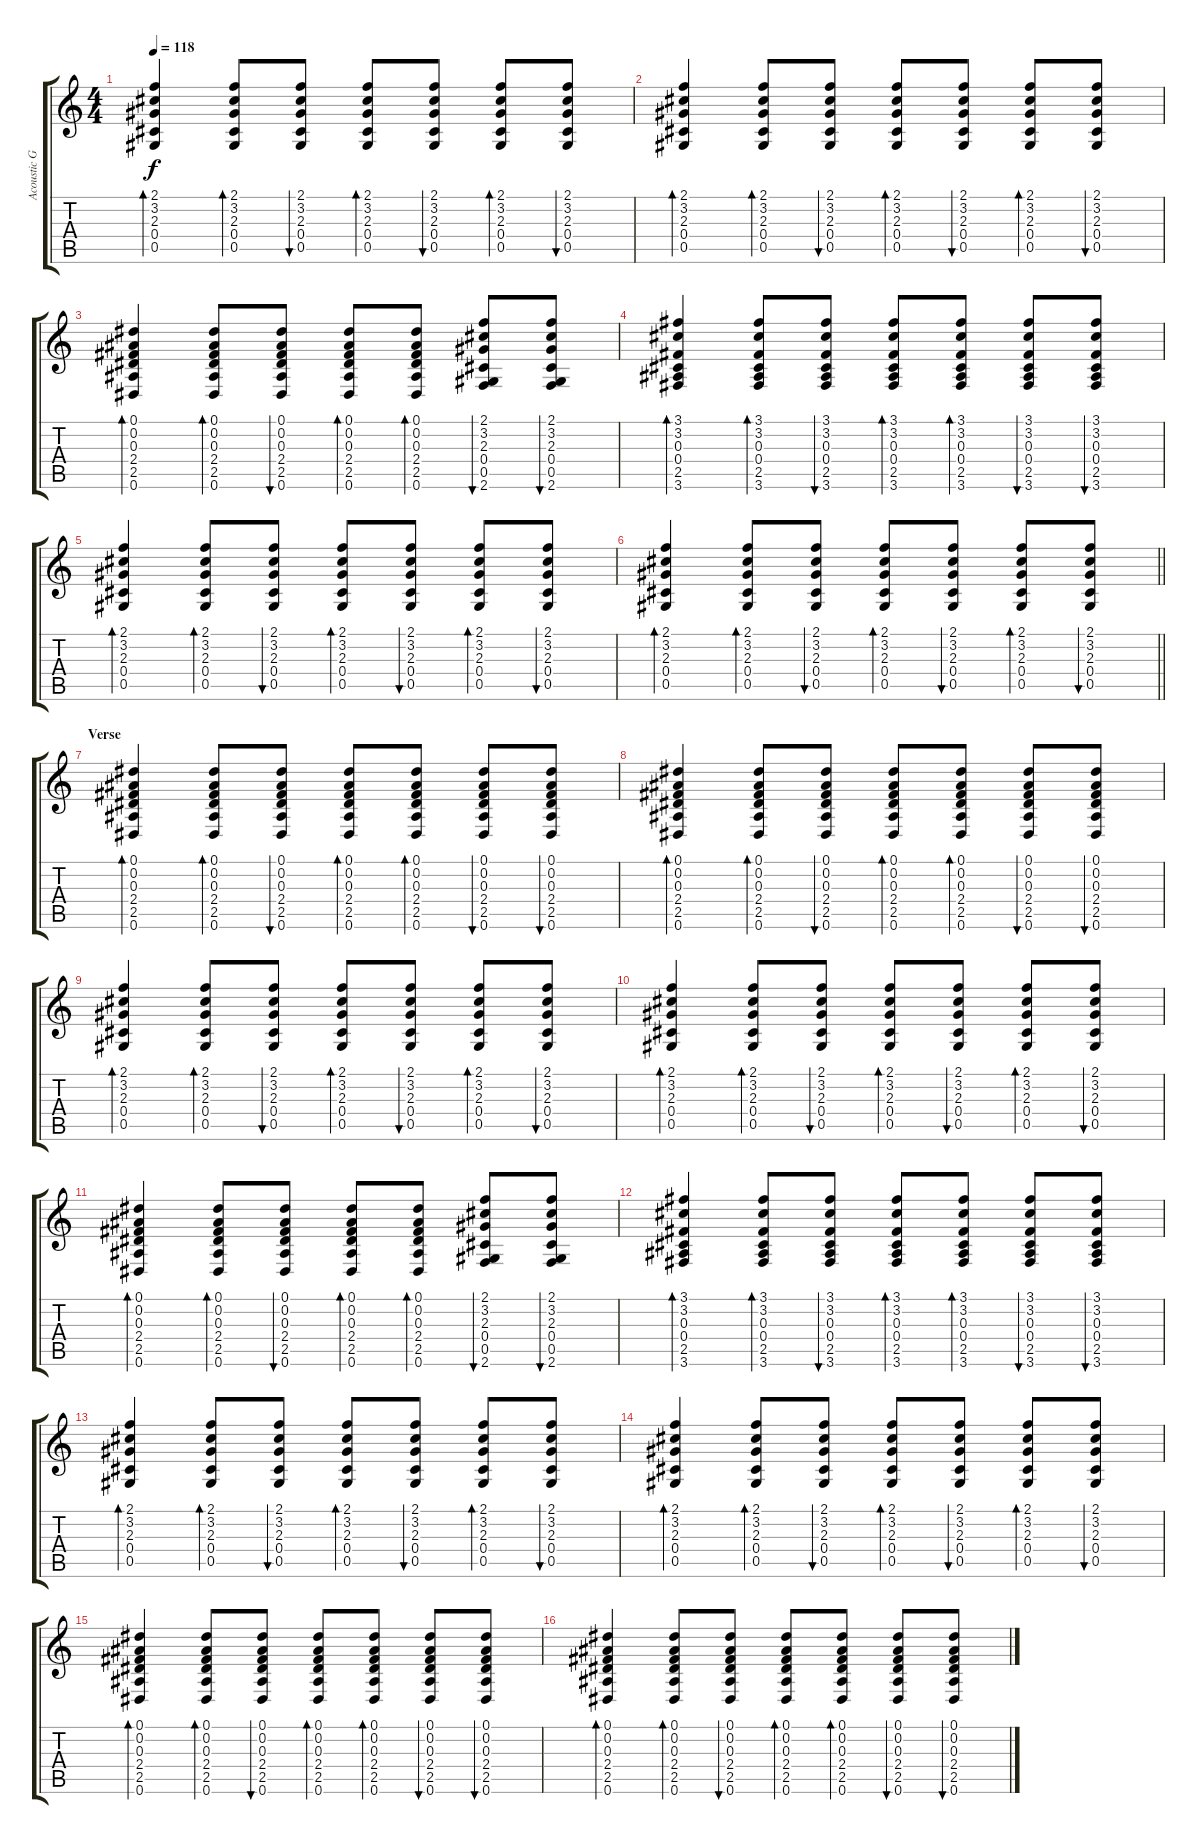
\track ("Acoustic Guitar" "Acoustic G") {instrument acousticguitarsteel}
\staff {score tabs}
\tuning (Eb4 Bb3 Gb3 Db3 Ab2 Eb2) {hide}
\ts (4 4)
\tempo 118
\clef g2
\ks c
(2.1 3.2 2.3 0.4 0.5).4{bd 30 dy f} (2.1 3.2 2.3 0.4 0.5).8{bd 30} (2.1 3.2 2.3 0.4 0.5).8{bu 30} (2.1 3.2 2.3 0.4 0.5).8{bd 30} (2.1 3.2 2.3 0.4 0.5).8{bu 30} (2.1 3.2 2.3 0.4 0.5).8{bd 30} (2.1 3.2 2.3 0.4 0.5).8{bu 30} |
(2.1 3.2 2.3 0.4 0.5).4{bd 30} (2.1 3.2 2.3 0.4 0.5).8{bd 30} (2.1 3.2 2.3 0.4 0.5).8{bu 30} (2.1 3.2 2.3 0.4 0.5).8{bd 30} (2.1 3.2 2.3 0.4 0.5).8{bu 30} (2.1 3.2 2.3 0.4 0.5).8{bd 30} (2.1 3.2 2.3 0.4 0.5).8{bu 30} |
(0.1 0.2 0.3 2.4 2.5 0.6).4{bd 60} (0.1 0.2 0.3 2.4 2.5 0.6).8{bd 30} (0.1 0.2 0.3 2.4 2.5 0.6).8{bu 30} (0.1 0.2 0.3 2.4 2.5 0.6).8{bd 30} (0.1 0.2 0.3 2.4 2.5 0.6).8{bd 30} (2.1 3.2 2.3 0.4 0.5 2.6).8{bu 30} (2.1 3.2 2.3 0.4 0.5 2.6).8{bu 30} |
(3.1 3.2 0.3 0.4 2.5 3.6).4{bd 60} (3.1 3.2 0.3 0.4 2.5 3.6).8{bd 30} (3.1 3.2 0.3 0.4 2.5 3.6).8{bu 30} (3.1 3.2 0.3 0.4 2.5 3.6).8{bd 30} (3.1 3.2 0.3 0.4 2.5 3.6).8{bd 30} (3.1 3.2 0.3 0.4 2.5 3.6).8{bu 30} (3.1 3.2 0.3 0.4 2.5 3.6).8{bu 30} |
(2.1 3.2 2.3 0.4 0.5).4{bd 30} (2.1 3.2 2.3 0.4 0.5).8{bd 30} (2.1 3.2 2.3 0.4 0.5).8{bu 30} (2.1 3.2 2.3 0.4 0.5).8{bd 30} (2.1 3.2 2.3 0.4 0.5).8{bu 30} (2.1 3.2 2.3 0.4 0.5).8{bd 30} (2.1 3.2 2.3 0.4 0.5).8{bu 30} |
\barLineRight lightlight
(2.1 3.2 2.3 0.4 0.5).4{bd 30} (2.1 3.2 2.3 0.4 0.5).8{bd 30} (2.1 3.2 2.3 0.4 0.5).8{bu 30} (2.1 3.2 2.3 0.4 0.5).8{bd 30} (2.1 3.2 2.3 0.4 0.5).8{bu 30} (2.1 3.2 2.3 0.4 0.5).8{bd 30} (2.1 3.2 2.3 0.4 0.5).8{bu 30} |
\section ("" "Verse")
(0.1 0.2 0.3 2.4 2.5 0.6).4{bd 60} (0.1 0.2 0.3 2.4 2.5 0.6).8{bd 30} (0.1 0.2 0.3 2.4 2.5 0.6).8{bu 30} (0.1 0.2 0.3 2.4 2.5 0.6).8{bd 30} (0.1 0.2 0.3 2.4 2.5 0.6).8{bd 30} (0.1 0.2 0.3 2.4 2.5 0.6).8{bu 30} (0.1 0.2 0.3 2.4 2.5 0.6).8{bu 30} |
(0.1 0.2 0.3 2.4 2.5 0.6).4{bd 60} (0.1 0.2 0.3 2.4 2.5 0.6).8{bd 30} (0.1 0.2 0.3 2.4 2.5 0.6).8{bu 30} (0.1 0.2 0.3 2.4 2.5 0.6).8{bd 30} (0.1 0.2 0.3 2.4 2.5 0.6).8{bd 30} (0.1 0.2 0.3 2.4 2.5 0.6).8{bu 30} (0.1 0.2 0.3 2.4 2.5 0.6).8{bu 30} |
(2.1 3.2 2.3 0.4 0.5).4{bd 30} (2.1 3.2 2.3 0.4 0.5).8{bd 30} (2.1 3.2 2.3 0.4 0.5).8{bu 30} (2.1 3.2 2.3 0.4 0.5).8{bd 30} (2.1 3.2 2.3 0.4 0.5).8{bu 30} (2.1 3.2 2.3 0.4 0.5).8{bd 30} (2.1 3.2 2.3 0.4 0.5).8{bu 30} |
(2.1 3.2 2.3 0.4 0.5).4{bd 30} (2.1 3.2 2.3 0.4 0.5).8{bd 30} (2.1 3.2 2.3 0.4 0.5).8{bu 30} (2.1 3.2 2.3 0.4 0.5).8{bd 30} (2.1 3.2 2.3 0.4 0.5).8{bu 30} (2.1 3.2 2.3 0.4 0.5).8{bd 30} (2.1 3.2 2.3 0.4 0.5).8{bu 30} |
(0.1 0.2 0.3 2.4 2.5 0.6).4{bd 60} (0.1 0.2 0.3 2.4 2.5 0.6).8{bd 30} (0.1 0.2 0.3 2.4 2.5 0.6).8{bu 30} (0.1 0.2 0.3 2.4 2.5 0.6).8{bd 30} (0.1 0.2 0.3 2.4 2.5 0.6).8{bd 30} (2.1 3.2 2.3 0.4 0.5 2.6).8{bu 30} (2.1 3.2 2.3 0.4 0.5 2.6).8{bu 30} |
(3.1 3.2 0.3 0.4 2.5 3.6).4{bd 60} (3.1 3.2 0.3 0.4 2.5 3.6).8{bd 30} (3.1 3.2 0.3 0.4 2.5 3.6).8{bu 30} (3.1 3.2 0.3 0.4 2.5 3.6).8{bd 30} (3.1 3.2 0.3 0.4 2.5 3.6).8{bd 30} (3.1 3.2 0.3 0.4 2.5 3.6).8{bu 30} (3.1 3.2 0.3 0.4 2.5 3.6).8{bu 30} |
(2.1 3.2 2.3 0.4 0.5).4{bd 30} (2.1 3.2 2.3 0.4 0.5).8{bd 30} (2.1 3.2 2.3 0.4 0.5).8{bu 30} (2.1 3.2 2.3 0.4 0.5).8{bd 30} (2.1 3.2 2.3 0.4 0.5).8{bu 30} (2.1 3.2 2.3 0.4 0.5).8{bd 30} (2.1 3.2 2.3 0.4 0.5).8{bu 30} |
(2.1 3.2 2.3 0.4 0.5).4{bd 30} (2.1 3.2 2.3 0.4 0.5).8{bd 30} (2.1 3.2 2.3 0.4 0.5).8{bu 30} (2.1 3.2 2.3 0.4 0.5).8{bd 30} (2.1 3.2 2.3 0.4 0.5).8{bu 30} (2.1 3.2 2.3 0.4 0.5).8{bd 30} (2.1 3.2 2.3 0.4 0.5).8{bu 30} |
(0.1 0.2 0.3 2.4 2.5 0.6).4{bd 60} (0.1 0.2 0.3 2.4 2.5 0.6).8{bd 30} (0.1 0.2 0.3 2.4 2.5 0.6).8{bu 30} (0.1 0.2 0.3 2.4 2.5 0.6).8{bd 30} (0.1 0.2 0.3 2.4 2.5 0.6).8{bd 30} (0.1 0.2 0.3 2.4 2.5 0.6).8{bu 30} (0.1 0.2 0.3 2.4 2.5 0.6).8{bu 30} |
(0.1 0.2 0.3 2.4 2.5 0.6).4{bd 60} (0.1 0.2 0.3 2.4 2.5 0.6).8{bd 30} (0.1 0.2 0.3 2.4 2.5 0.6).8{bu 30} (0.1 0.2 0.3 2.4 2.5 0.6).8{bd 30} (0.1 0.2 0.3 2.4 2.5 0.6).8{bd 30} (0.1 0.2 0.3 2.4 2.5 0.6).8{bu 30} (0.1 0.2 0.3 2.4 2.5 0.6).8{bu 30}
